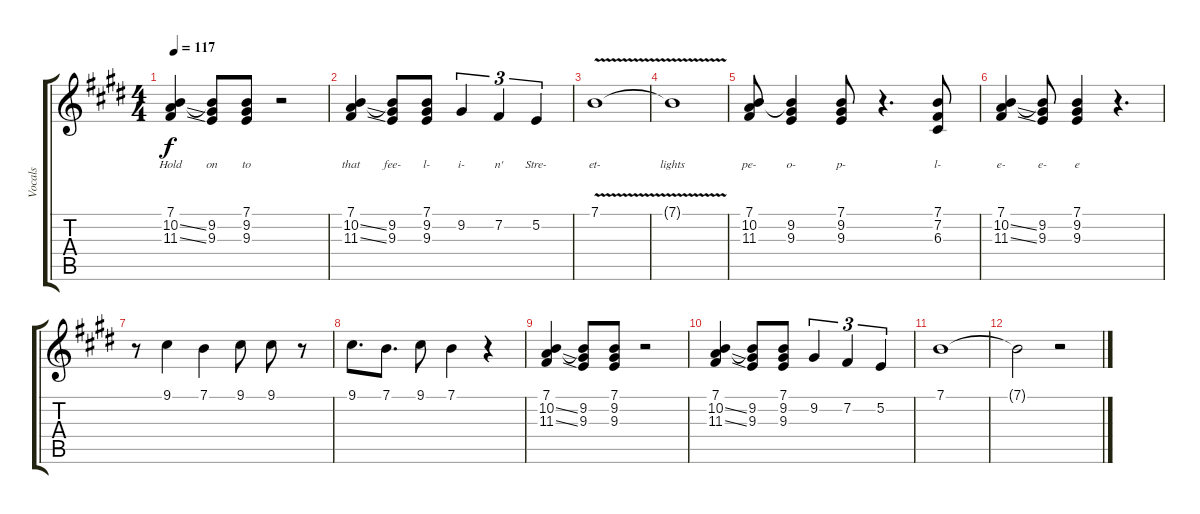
\track ("Vocals" "Vocals") {instrument altosax}
\staff {score tabs}
\tuning (E4 B3 G3 D3 A2 E2) {hide}
\ts (4 4)
\tempo 117
\clef g2
\ks c#minor
(7.1 10.2{ss} 11.3{ss}).4{lyrics (0 "Hold") lyrics (1 "") lyrics (2 "") lyrics (3 "") lyrics (4 "") dy f} (7.1{t} 9.2 9.3).8{lyrics (0 "on") lyrics (1 "") lyrics (2 "") lyrics (3 "") lyrics (4 "")} (7.1 9.2 9.3).8{lyrics (0 "to") lyrics (1 "") lyrics (2 "") lyrics (3 "") lyrics (4 "")} r.2 |
(7.1 10.2{ss} 11.3{ss}).4{lyrics (0 "that") lyrics (1 "") lyrics (2 "") lyrics (3 "") lyrics (4 "")} (7.1{t} 9.2 9.3).8{lyrics (0 "fee-") lyrics (1 "") lyrics (2 "") lyrics (3 "") lyrics (4 "")} (7.1 9.2 9.3).8{lyrics (0 "l-") lyrics (1 "") lyrics (2 "") lyrics (3 "") lyrics (4 "")} 9.2.4{tu (3 2) lyrics (0 "i-") lyrics (1 "") lyrics (2 "") lyrics (3 "") lyrics (4 "")} 7.2.4{tu (3 2) lyrics (0 "n'") lyrics (1 "") lyrics (2 "") lyrics (3 "") lyrics (4 "")} 5.2.4{tu (3 2) lyrics (0 "Stre-") lyrics (1 "") lyrics (2 "") lyrics (3 "") lyrics (4 "")} |
7.1{v}.1{lyrics (0 "et-") lyrics (1 "") lyrics (2 "") lyrics (3 "") lyrics (4 "")} |
7.1{t}.1{lyrics (0 "lights") lyrics (1 "") lyrics (2 "") lyrics (3 "") lyrics (4 "")} |
(7.1 10.2 11.3).8{lyrics (0 "pe-") lyrics (1 "") lyrics (2 "") lyrics (3 "") lyrics (4 "")} (7.1{t} 9.2 9.3).4{lyrics (0 "o-") lyrics (1 "") lyrics (2 "") lyrics (3 "") lyrics (4 "")} (7.1 9.2 9.3).8{lyrics (0 "p-") lyrics (1 "") lyrics (2 "") lyrics (3 "") lyrics (4 "")} r.4{d} (7.1 7.2 6.3).8{lyrics (0 "l-") lyrics (1 "") lyrics (2 "") lyrics (3 "") lyrics (4 "")} |
(7.1 10.2{ss} 11.3{ss}).4{lyrics (0 "e-") lyrics (1 "") lyrics (2 "") lyrics (3 "") lyrics (4 "")} (7.1{t} 9.2 9.3).8{lyrics (0 "e-") lyrics (1 "") lyrics (2 "") lyrics (3 "") lyrics (4 "")} (7.1 9.2 9.3).4{lyrics (0 "e") lyrics (1 "") lyrics (2 "") lyrics (3 "") lyrics (4 "")} r.4{d} |
r.8 9.1.4 7.1.4 9.1.8 9.1.8 r.8 |
9.1.8{d} 7.1.8{d} 9.1.8 7.1.4 r.4 |
(7.1 10.2{ss} 11.3{ss}).4{volume 0} (7.1{t} 9.2 9.3).8 (7.1 9.2 9.3).8 r.2 |
(7.1 10.2{ss} 11.3{ss}).4 (7.1{t} 9.2 9.3).8 (7.1 9.2 9.3).8 9.2.4{tu (3 2)} 7.2.4{tu (3 2)} 5.2.4{tu (3 2)} |
7.1.1 |
7.1{t}.2 r.2
